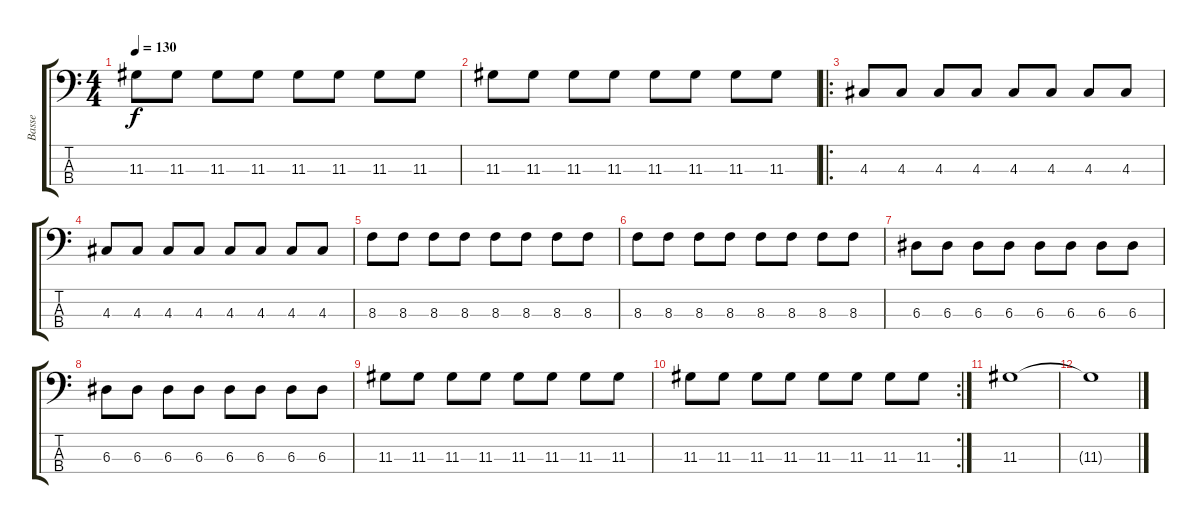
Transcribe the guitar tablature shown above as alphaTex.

\track ("Basse" "Basse") {instrument electricbassfinger}
\staff {score tabs}
\tuning (G2 D2 A1 E1) {hide}
\ts (4 4)
\tempo 130
\clef f4
\ks c
11.3.8{dy f} 11.3.8 11.3.8 11.3.8 11.3.8 11.3.8 11.3.8 11.3.8 |
11.3.8 11.3.8 11.3.8 11.3.8 11.3.8 11.3.8 11.3.8 11.3.8 |
\ro
4.3.8 4.3.8 4.3.8 4.3.8 4.3.8 4.3.8 4.3.8 4.3.8 |
4.3.8 4.3.8 4.3.8 4.3.8 4.3.8 4.3.8 4.3.8 4.3.8 |
8.3.8 8.3.8 8.3.8 8.3.8 8.3.8 8.3.8 8.3.8 8.3.8 |
8.3.8 8.3.8 8.3.8 8.3.8 8.3.8 8.3.8 8.3.8 8.3.8 |
6.3.8 6.3.8 6.3.8 6.3.8 6.3.8 6.3.8 6.3.8 6.3.8 |
6.3.8 6.3.8 6.3.8 6.3.8 6.3.8 6.3.8 6.3.8 6.3.8 |
11.3.8 11.3.8 11.3.8 11.3.8 11.3.8 11.3.8 11.3.8 11.3.8 |
\rc 2
11.3.8 11.3.8 11.3.8 11.3.8 11.3.8 11.3.8 11.3.8 11.3.8 |
11.3.1 |
11.3{t}.1
